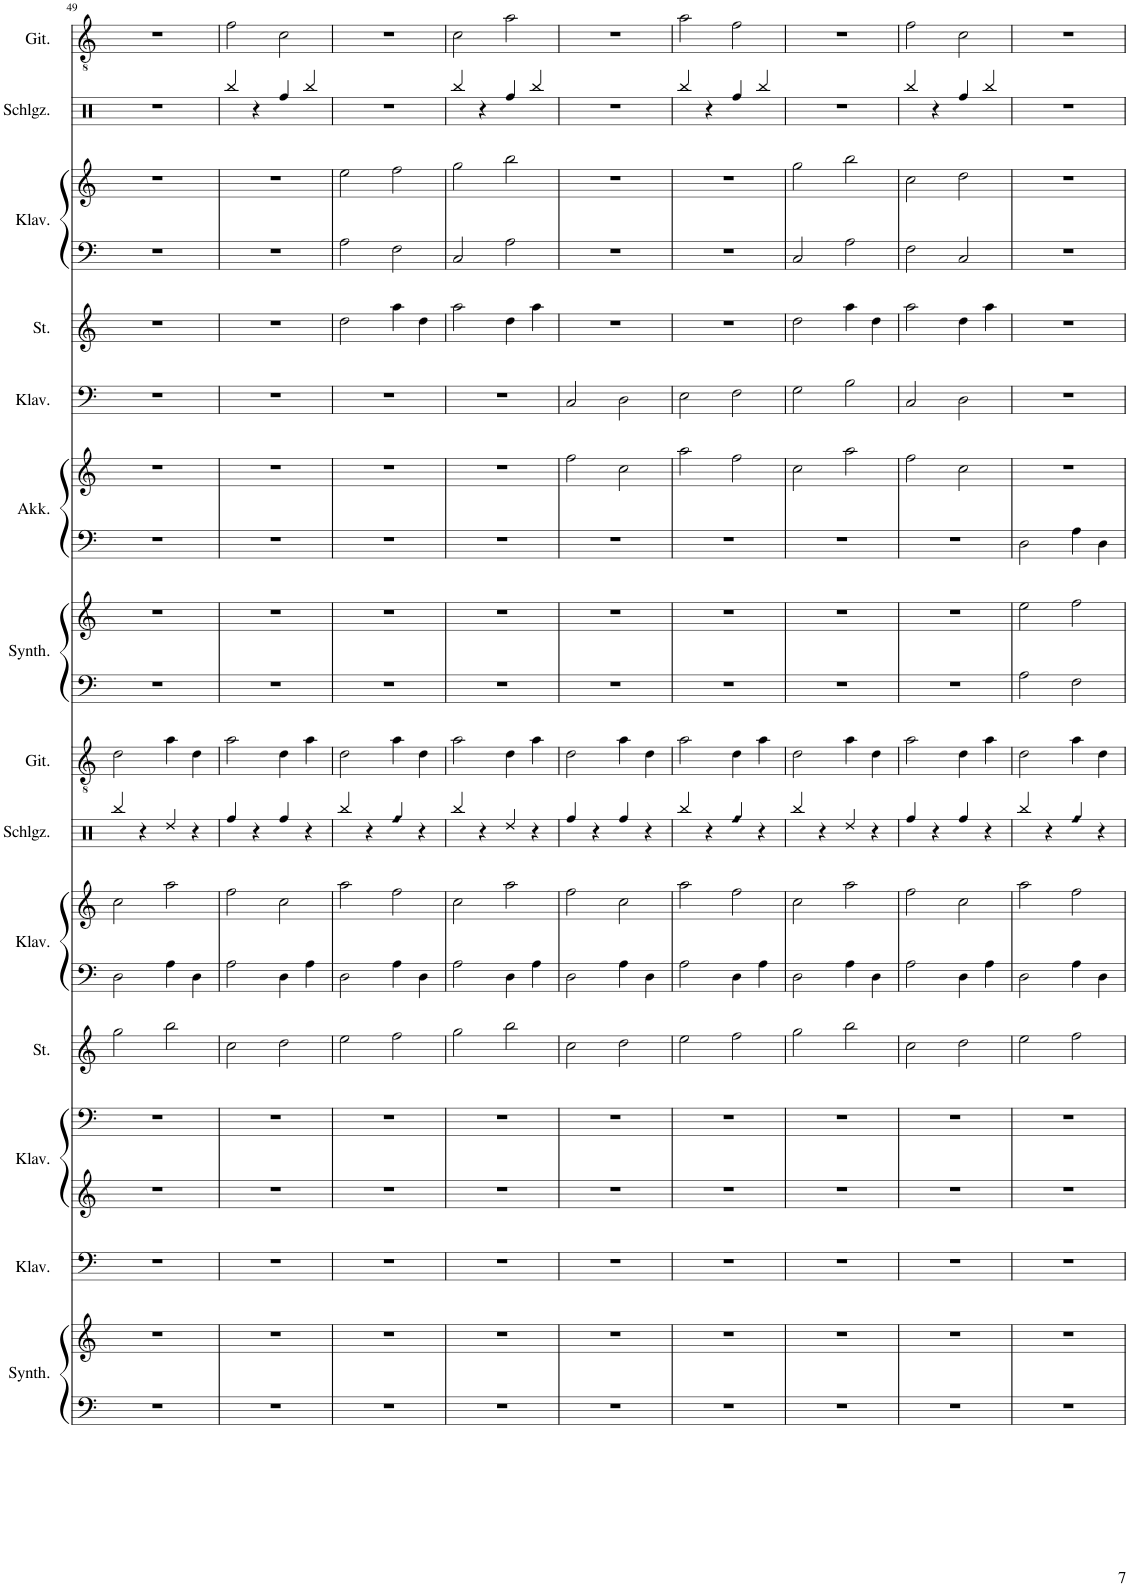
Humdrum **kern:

**kern	**kern	**kern	**kern	**kern	**kern	**kern	**kern	**kern	**kern	**kern	**kern	**kern	**kern	**kern	**kern	**kern	**kern	**kern	**kern
*part14	*part14	*part13	*part12	*part12	*part11	*part10	*part10	*part9	*part8	*part7	*part7	*part6	*part6	*part5	*part4	*part3	*part3	*part2	*part1
*staff20	*staff19	*staff18	*staff17	*staff16	*staff15	*staff14	*staff13	*staff12	*staff11	*staff10	*staff9	*staff8	*staff7	*staff6	*staff5	*staff4	*staff3	*staff2	*staff1
*I"Pad Synthesizer	*	*I"Klavier	*I"Klavier	*	*I"Streichinstrumente	*I"Klavier	*	*I"Schlagzeug	*I"Akustische Gitarre	*I"Pad Synthesizer	*	*I"Akkordeon	*	*I"Klavier	*I"Streichinstrumente	*I"Klavier	*	*I"Schlagzeug	*I"Akustische Gitarre
*I'Synth.	*	*I'Klav.	*I'Klav.	*	*I'St.	*I'Klav.	*	*I'Schlgz.	*I'Git.	*I'Synth.	*	*I'Akk.	*	*I'Klav.	*I'St.	*I'Klav.	*	*I'Schlgz.	*I'Git.
!!LO:PB:g=z
*clefF4	*clefG2	*clefF4	*clefG2	*clefF4	*clefG2	*clefF4	*clefG2	*clefX	*clefGv2	*clefF4	*clefG2	*clefF4	*clefG2	*clefF4	*clefG2	*clefF4	*clefG2	*clefX	*clefGv2
*k[]	*k[]	*k[]	*k[]	*k[]	*k[]	*k[]	*k[]	*k[]	*k[]	*k[]	*k[]	*k[]	*k[]	*k[]	*k[]	*k[]	*k[]	*k[]	*k[]
*M4/4	*M4/4	*M4/4	*M4/4	*M4/4	*M4/4	*M4/4	*M4/4	*M4/4	*M4/4	*M4/4	*M4/4	*M4/4	*M4/4	*M4/4	*M4/4	*M4/4	*M4/4	*M4/4	*M4/4
=49	=49	=49	=49	=49	=49	=49	=49	=49	=49	=49	=49	=49	=49	=49	=49	=49	=49	=49	=49
1r	1r	1r	1r	1r	2gg\	2D\	2cc\	4Rbb/	2d\	1r	1r	1r	1r	1r	1r	1r	1r	1r	1r
.	.	.	.	.	.	.	.	4r	.	.	.	.	.	.	.	.	.	.	.
.	.	.	.	.	2bb\	4A\	2aa\	4Rdd/	4a\	.	.	.	.	.	.	.	.	.	.
.	.	.	.	.	.	4D\	.	4r	4d\	.	.	.	.	.	.	.	.	.	.
=50	=50	=50	=50	=50	=50	=50	=50	=50	=50	=50	=50	=50	=50	=50	=50	=50	=50	=50	=50
1r	1r	1r	1r	1r	2cc\	2A\	2ff\	4Rff/	2a\	1r	1r	1r	1r	1r	1r	1r	1r	4Rbb/	2f\
.	.	.	.	.	.	.	.	4r	.	.	.	.	.	.	.	.	.	4r	.
.	.	.	.	.	2dd\	4D\	2cc\	4Rff/	4d\	.	.	.	.	.	.	.	.	4Rff/	2c\
.	.	.	.	.	.	4A\	.	4r	4a\	.	.	.	.	.	.	.	.	4Rbb/	.
=51	=51	=51	=51	=51	=51	=51	=51	=51	=51	=51	=51	=51	=51	=51	=51	=51	=51	=51	=51
1r	1r	1r	1r	1r	2ee\	2D\	2aa\	4Rbb/	2d\	1r	1r	1r	1r	1r	2dd\	2A\	2ee\	1r	1r
.	.	.	.	.	.	.	.	4r	.	.	.	.	.	.	.	.	.	.	.
!	!	!	!	!	!	!	!	!LO:N:head=diamond	!	!	!	!	!	!	!	!	!	!	!
.	.	.	.	.	2ff\	4A\	2ff\	4Rff/	4a\	.	.	.	.	.	4aa\	2F\	2ff\	.	.
.	.	.	.	.	.	4D\	.	4r	4d\	.	.	.	.	.	4dd\	.	.	.	.
=52	=52	=52	=52	=52	=52	=52	=52	=52	=52	=52	=52	=52	=52	=52	=52	=52	=52	=52	=52
1r	1r	1r	1r	1r	2gg\	2A\	2cc\	4Rbb/	2a\	1r	1r	1r	1r	1r	2aa\	2C/	2gg\	4Rbb/	2c\
.	.	.	.	.	.	.	.	4r	.	.	.	.	.	.	.	.	.	4r	.
.	.	.	.	.	2bb\	4D\	2aa\	4Rdd/	4d\	.	.	.	.	.	4dd\	2A\	2bb\	4Rff/	2a\
.	.	.	.	.	.	4A\	.	4r	4a\	.	.	.	.	.	4aa\	.	.	4Rbb/	.
=53	=53	=53	=53	=53	=53	=53	=53	=53	=53	=53	=53	=53	=53	=53	=53	=53	=53	=53	=53
1r	1r	1r	1r	1r	2cc\	2D\	2ff\	4Rff/	2d\	1r	1r	1r	2ff\	2C/	1r	1r	1r	1r	1r
.	.	.	.	.	.	.	.	4r	.	.	.	.	.	.	.	.	.	.	.
.	.	.	.	.	2dd\	4A\	2cc\	4Rff/	4a\	.	.	.	2cc\	2D\	.	.	.	.	.
.	.	.	.	.	.	4D\	.	4r	4d\	.	.	.	.	.	.	.	.	.	.
=54	=54	=54	=54	=54	=54	=54	=54	=54	=54	=54	=54	=54	=54	=54	=54	=54	=54	=54	=54
1r	1r	1r	1r	1r	2ee\	2A\	2aa\	4Rbb/	2a\	1r	1r	1r	2aa\	2E\	1r	1r	1r	4Rbb/	2a\
.	.	.	.	.	.	.	.	4r	.	.	.	.	.	.	.	.	.	4r	.
!	!	!	!	!	!	!	!	!LO:N:head=diamond	!	!	!	!	!	!	!	!	!	!	!
.	.	.	.	.	2ff\	4D\	2ff\	4Rff/	4d\	.	.	.	2ff\	2F\	.	.	.	4Rff/	2f\
.	.	.	.	.	.	4A\	.	4r	4a\	.	.	.	.	.	.	.	.	4Rbb/	.
=55	=55	=55	=55	=55	=55	=55	=55	=55	=55	=55	=55	=55	=55	=55	=55	=55	=55	=55	=55
1r	1r	1r	1r	1r	2gg\	2D\	2cc\	4Rbb/	2d\	1r	1r	1r	2cc\	2G\	2dd\	2C/	2gg\	1r	1r
.	.	.	.	.	.	.	.	4r	.	.	.	.	.	.	.	.	.	.	.
.	.	.	.	.	2bb\	4A\	2aa\	4Rdd/	4a\	.	.	.	2aa\	2B\	4aa\	2A\	2bb\	.	.
.	.	.	.	.	.	4D\	.	4r	4d\	.	.	.	.	.	4dd\	.	.	.	.
=56	=56	=56	=56	=56	=56	=56	=56	=56	=56	=56	=56	=56	=56	=56	=56	=56	=56	=56	=56
1r	1r	1r	1r	1r	2cc\	2A\	2ff\	4Rff/	2a\	1r	1r	1r	2ff\	2C/	2aa\	2F\	2cc\	4Rbb/	2f\
.	.	.	.	.	.	.	.	4r	.	.	.	.	.	.	.	.	.	4r	.
.	.	.	.	.	2dd\	4D\	2cc\	4Rff/	4d\	.	.	.	2cc\	2D\	4dd\	2C/	2dd\	4Rff/	2c\
.	.	.	.	.	.	4A\	.	4r	4a\	.	.	.	.	.	4aa\	.	.	4Rbb/	.
=57	=57	=57	=57	=57	=57	=57	=57	=57	=57	=57	=57	=57	=57	=57	=57	=57	=57	=57	=57
1r	1r	1r	1r	1r	2ee\	2D\	2aa\	4Rbb/	2d\	2A\	2ee\	2D\	1r	1r	1r	1r	1r	1r	1r
.	.	.	.	.	.	.	.	4r	.	.	.	.	.	.	.	.	.	.	.
!	!	!	!	!	!	!	!	!LO:N:head=diamond	!	!	!	!	!	!	!	!	!	!	!
.	.	.	.	.	2ff\	4A\	2ff\	4Rff/	4a\	2F\	2ff\	4A\	.	.	.	.	.	.	.
.	.	.	.	.	.	4D\	.	4r	4d\	.	.	4D\	.	.	.	.	.	.	.
=	=	=	=	=	=	=	=	=	=	=	=	=	=	=	=	=	=	=	=
*-	*-	*-	*-	*-	*-	*-	*-	*-	*-	*-	*-	*-	*-	*-	*-	*-	*-	*-	*-
